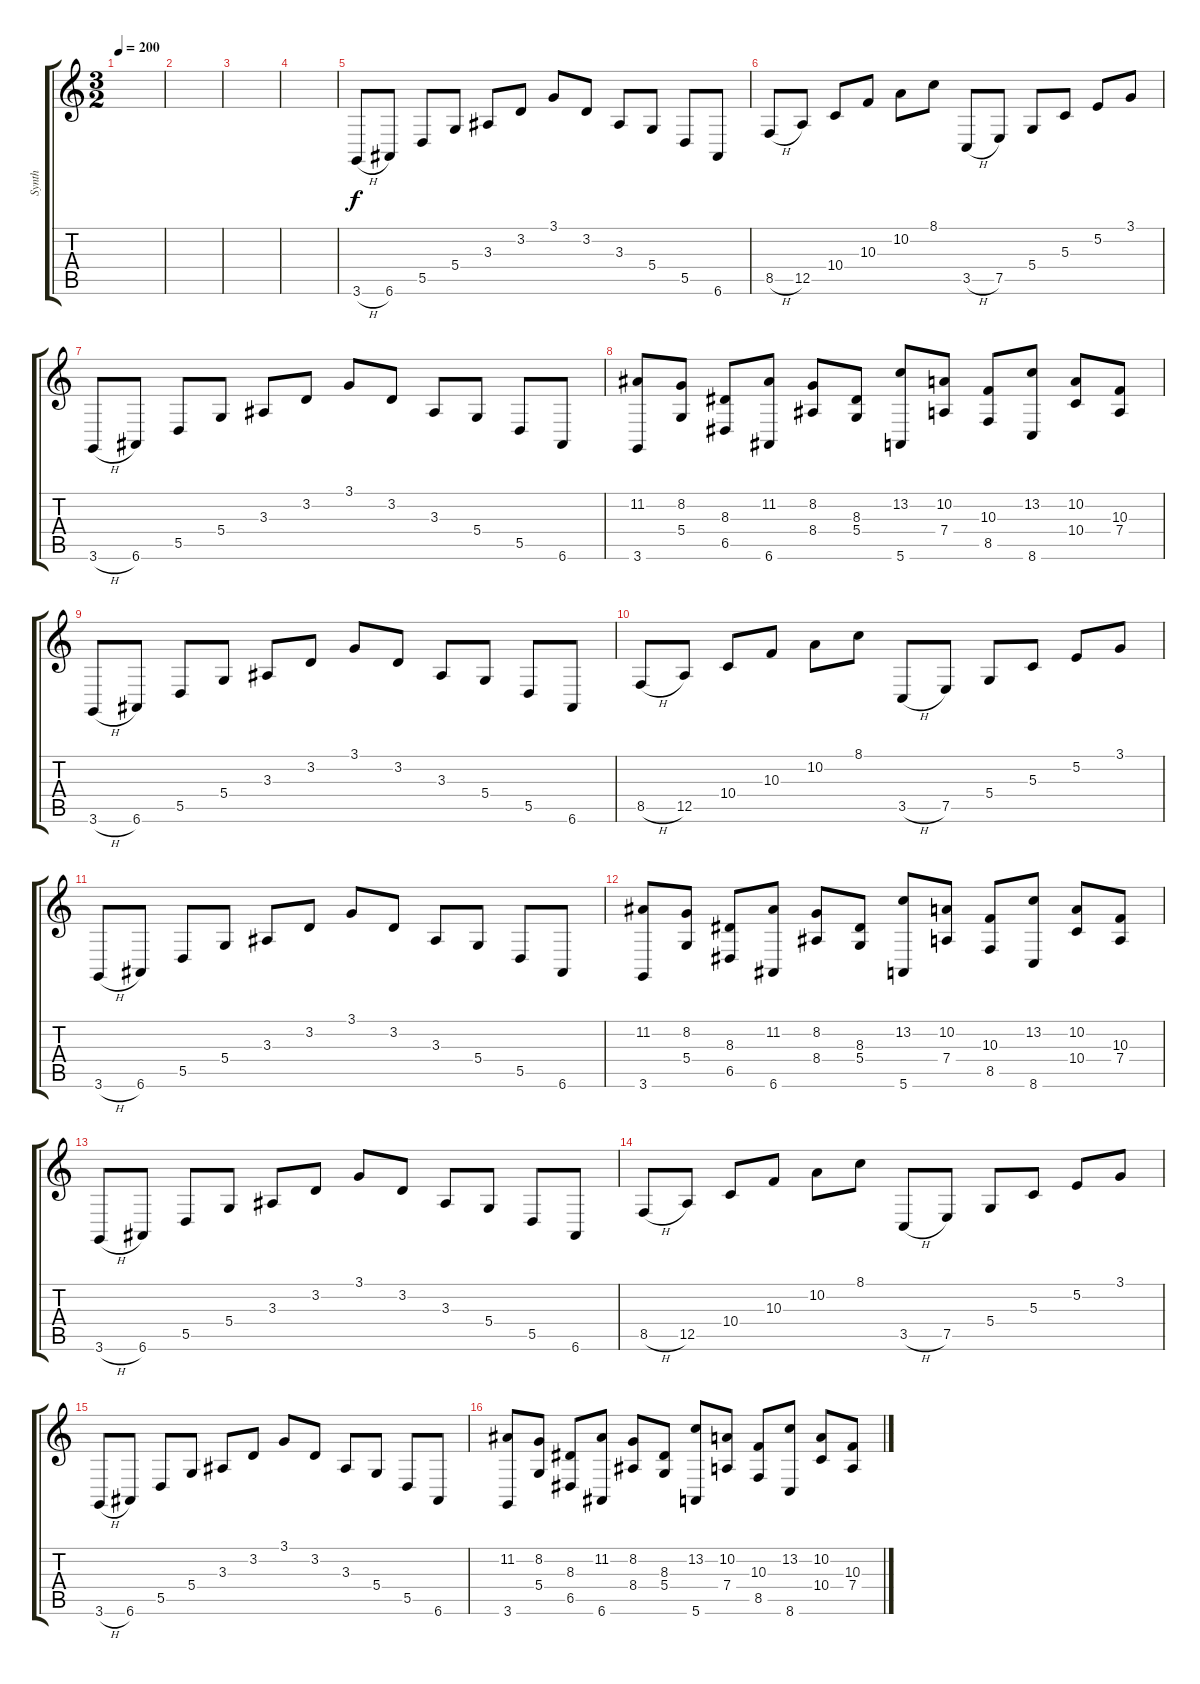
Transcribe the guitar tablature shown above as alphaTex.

\track ("Synth" "Synth") {instrument acousticgrandpiano}
\staff {score tabs}
\tuning (E4 B3 G3 D3 A2 E2) {hide}
\ts (3 2)
\tempo 200
\clef g2
\ks c
|
|
|
|
3.6{h}.8{volume 16} 6.6.8 5.5.8 5.4.8 3.3.8 3.2.8 3.1.8 3.2.8 3.3.8 5.4.8 5.5.8 6.6.8 |
8.5{h}.8 12.5.8 10.4.8 10.3.8 10.2.8 8.1.8 3.5{h}.8 7.5.8 5.4.8 5.3.8 5.2.8 3.1.8 |
3.6{h}.8 6.6.8 5.5.8 5.4.8 3.3.8 3.2.8 3.1.8 3.2.8 3.3.8 5.4.8 5.5.8 6.6.8 |
(11.2 3.6).8 (8.2 5.4).8 (8.3 6.5).8 (11.2 6.6).8 (8.2 8.4).8 (8.3 5.4).8 (13.2 5.6).8 (10.2 7.4).8 (10.3 8.5).8 (13.2 8.6).8 (10.2 10.4).8 (10.3 7.4).8 |
3.6{h}.8{volume 16} 6.6.8 5.5.8 5.4.8 3.3.8 3.2.8 3.1.8 3.2.8 3.3.8 5.4.8 5.5.8 6.6.8 |
8.5{h}.8 12.5.8 10.4.8 10.3.8 10.2.8 8.1.8 3.5{h}.8 7.5.8 5.4.8 5.3.8 5.2.8 3.1.8 |
3.6{h}.8 6.6.8 5.5.8 5.4.8 3.3.8 3.2.8 3.1.8 3.2.8 3.3.8 5.4.8 5.5.8 6.6.8 |
(11.2 3.6).8 (8.2 5.4).8 (8.3 6.5).8 (11.2 6.6).8 (8.2 8.4).8 (8.3 5.4).8 (13.2 5.6).8 (10.2 7.4).8 (10.3 8.5).8 (13.2 8.6).8 (10.2 10.4).8 (10.3 7.4).8 |
3.6{h}.8{volume 16} 6.6.8 5.5.8 5.4.8 3.3.8 3.2.8 3.1.8 3.2.8 3.3.8 5.4.8 5.5.8 6.6.8 |
8.5{h}.8 12.5.8 10.4.8 10.3.8 10.2.8 8.1.8 3.5{h}.8 7.5.8 5.4.8 5.3.8 5.2.8 3.1.8 |
3.6{h}.8 6.6.8 5.5.8 5.4.8 3.3.8 3.2.8 3.1.8 3.2.8 3.3.8 5.4.8 5.5.8 6.6.8 |
(11.2 3.6).8 (8.2 5.4).8 (8.3 6.5).8 (11.2 6.6).8 (8.2 8.4).8 (8.3 5.4).8 (13.2 5.6).8 (10.2 7.4).8 (10.3 8.5).8 (13.2 8.6).8 (10.2 10.4).8 (10.3 7.4).8
